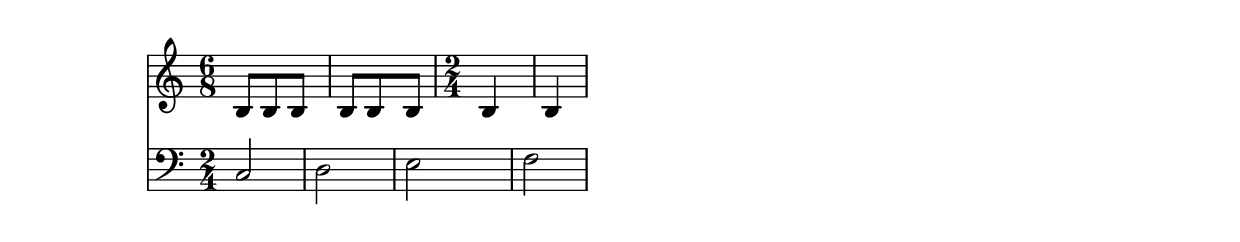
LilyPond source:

\version "2.11.48"
\header {
  lsrtags = "rhythms,contexts-and-engravers"
  texidoc = "The @code{measureLength} property, together with
@code{measurePosition}, determines when a bar line is needed.  However,
when using @code{\\scaleDurations}, the scaling of durations makes it
difficult to change time signatures.  In this case, @code{measureLength}
should be set manually, using the @code{ly:make-moment} callback.  The
second argument must be the same as the second argument of
@code{\\scaleDurations}."
  doctitle = "Changing time signatures inside a polymetric section using @code{\\scaleDurations}"
}

\layout {
  \context {
    \Score
    \remove "Timing_translator"
    \remove "Default_bar_line_engraver"
  }
  \context {
    \Staff
    \consists "Timing_translator"
    \consists "Default_bar_line_engraver"
  }
}

<<
  \new Staff {
    \scaleDurations #'(8 . 5) {
      \time 6/8
      \set Timing.measureLength = #(ly:make-moment 3 5)
      b8 b b b b b
      \time 2/4
      \set Timing.measureLength = #(ly:make-moment 2 5)
      b4 b
    }
  }
  \new Staff {
    \clef bass
    \time 2/4
    c2 d e f
  }
>>
